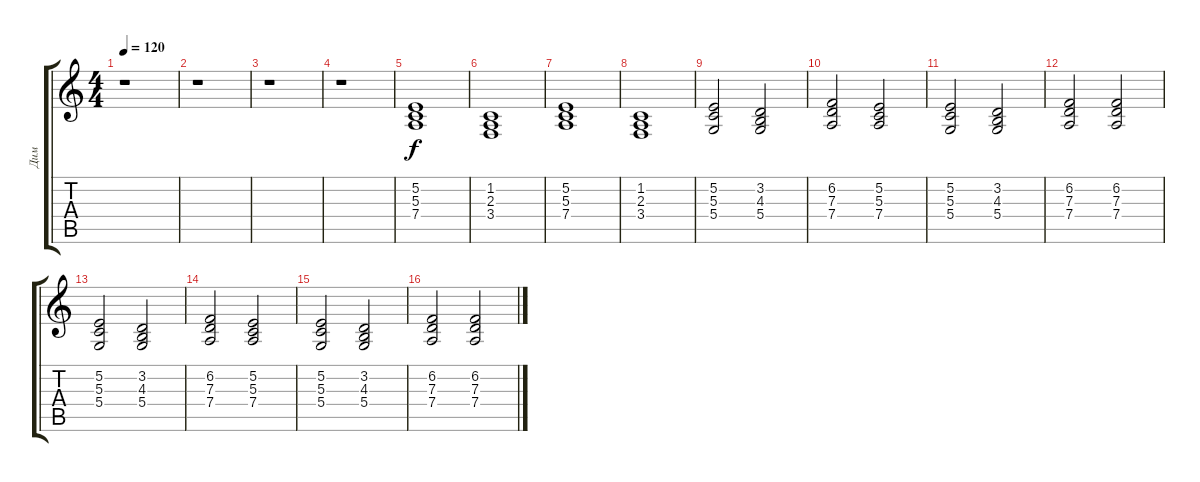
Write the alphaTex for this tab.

\track ("Дим" "Дим") {instrument synthstrings1}
\staff {score tabs}
\tuning (E4 B3 G3 D3 A2 E2) {hide}
\ts (4 4)
\tempo 120
\clef g2
\ks c
r.1{dy f instrument synthstrings1} |
r.1 |
r.1 |
r.1 |
(5.2 5.3 7.4).1 |
(1.2 2.3 3.4).1 |
(5.2 5.3 7.4).1 |
(1.2 2.3 3.4).1 |
(5.2 5.3 5.4).2 (3.2 4.3 5.4).2 |
(6.2 7.3 7.4).2 (5.2 5.3 7.4).2 |
(5.2 5.3 5.4).2 (3.2 4.3 5.4).2 |
(6.2 7.3 7.4).2 (6.2 7.3 7.4).2 |
(5.2 5.3 5.4).2 (3.2 4.3 5.4).2 |
(6.2 7.3 7.4).2 (5.2 5.3 7.4).2 |
(5.2 5.3 5.4).2 (3.2 4.3 5.4).2 |
(6.2 7.3 7.4).2 (6.2 7.3 7.4).2
